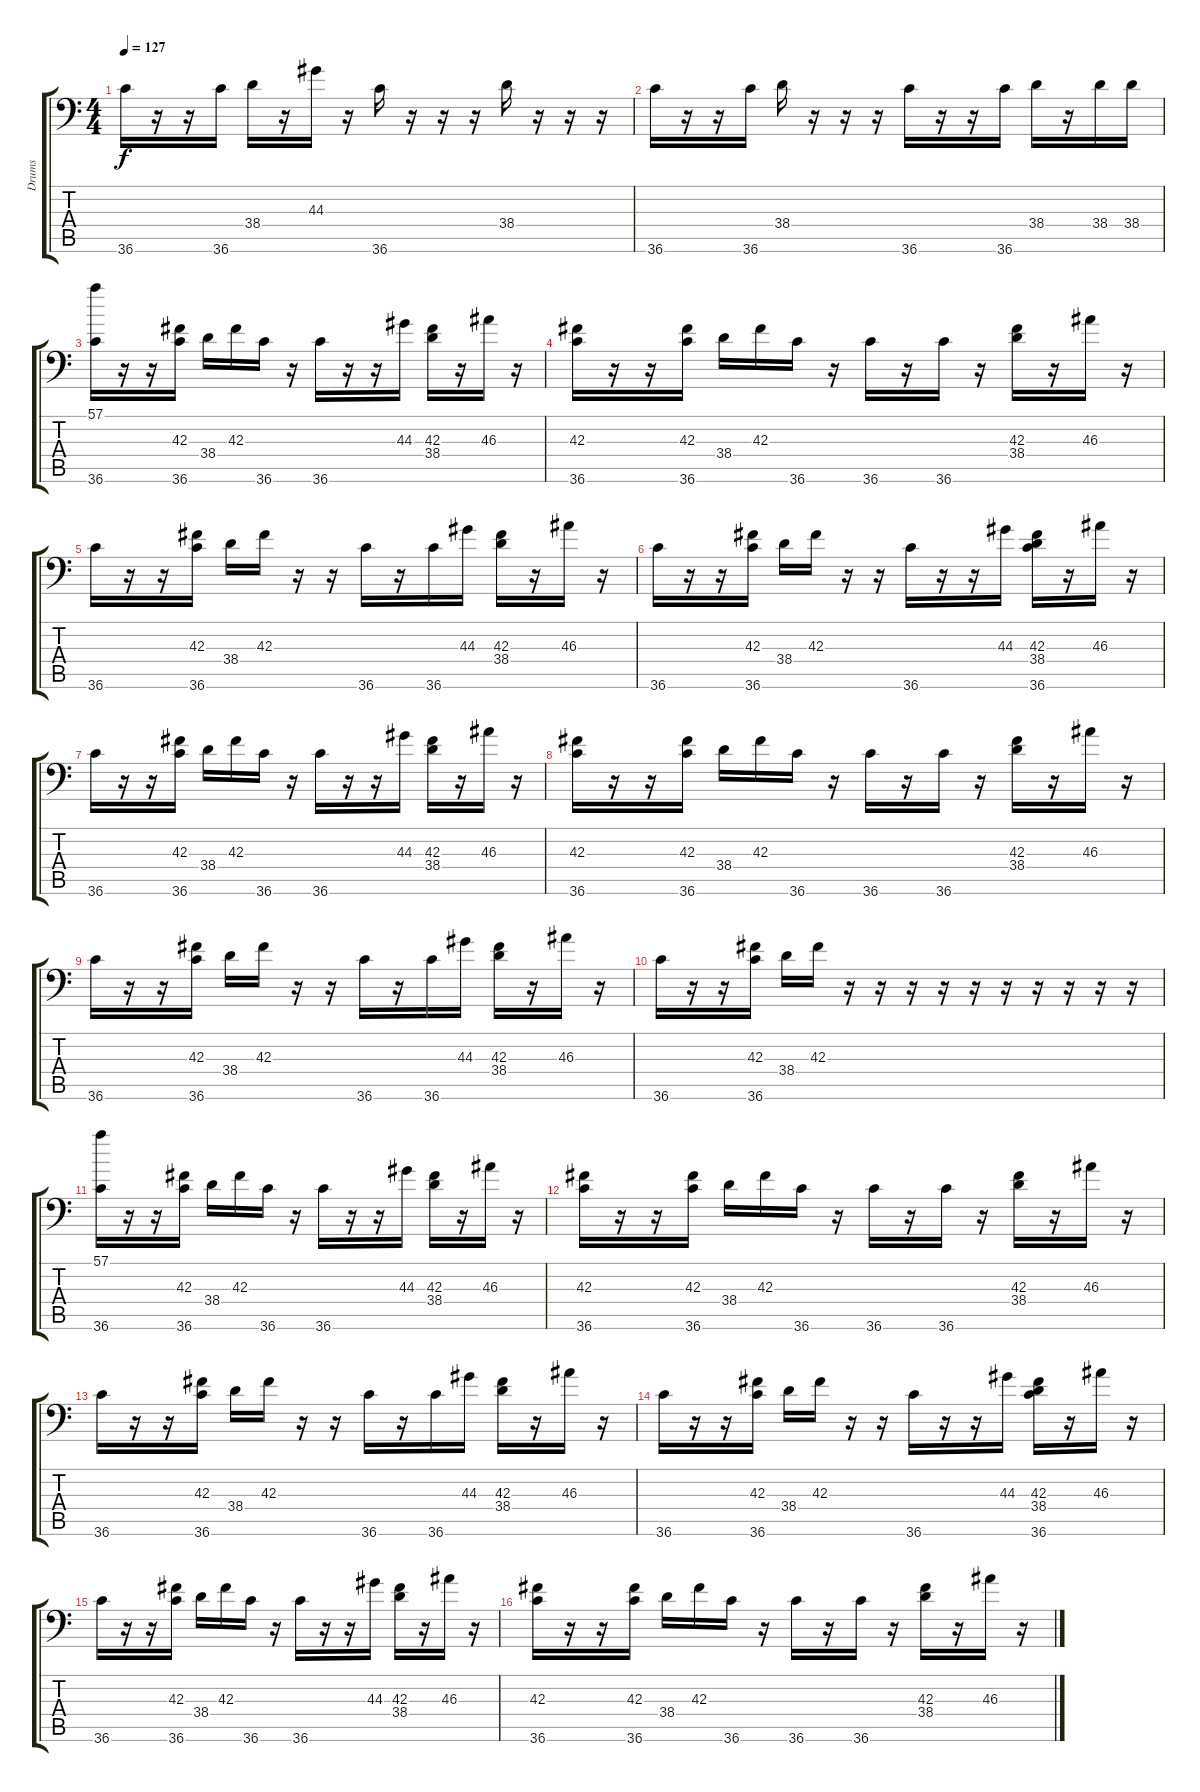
\track ("Drums" "Drums") {instrument acousticgrandpiano}
\staff {score tabs}
\tuning (C-1 C-1 C-1 C-1 C-1 C-1) {hide}
\ts (4 4)
\tempo 127
\clef f4
\ks c
36.6.16{dy f} r.16 r.16 36.6.16 38.4.16 r.16 44.3.16 r.16 36.6.16 r.16 r.16 r.16 38.4.16 r.16 r.16 r.16 |
36.6.16 r.16 r.16 36.6.16 38.4.16 r.16 r.16 r.16 36.6.16 r.16 r.16 36.6.16 38.4.16 r.16 38.4.16 38.4.16 |
(57.1 36.6).16 r.16 r.16 (42.3 36.6).16 38.4.16 42.3.16 36.6.16 r.16 36.6.16 r.16 r.16 44.3.16 (42.3 38.4).16 r.16 46.3.16 r.16 |
(42.3 36.6).16 r.16 r.16 (42.3 36.6).16 38.4.16 42.3.16 36.6.16 r.16 36.6.16 r.16 36.6.16 r.16 (42.3 38.4).16 r.16 46.3.16 r.16 |
36.6.16 r.16 r.16 (42.3 36.6).16 38.4.16 42.3.16 r.16 r.16 36.6.16 r.16 36.6.16 44.3.16 (42.3 38.4).16 r.16 46.3.16 r.16 |
36.6.16 r.16 r.16 (42.3 36.6).16 38.4.16 42.3.16 r.16 r.16 36.6.16 r.16 r.16 44.3.16 (42.3 38.4 36.6).16 r.16 46.3.16 r.16 |
36.6.16 r.16 r.16 (42.3 36.6).16 38.4.16 42.3.16 36.6.16 r.16 36.6.16 r.16 r.16 44.3.16 (42.3 38.4).16 r.16 46.3.16 r.16 |
(42.3 36.6).16 r.16 r.16 (42.3 36.6).16 38.4.16 42.3.16 36.6.16 r.16 36.6.16 r.16 36.6.16 r.16 (42.3 38.4).16 r.16 46.3.16 r.16 |
36.6.16 r.16 r.16 (42.3 36.6).16 38.4.16 42.3.16 r.16 r.16 36.6.16 r.16 36.6.16 44.3.16 (42.3 38.4).16 r.16 46.3.16 r.16 |
36.6.16 r.16 r.16 (42.3 36.6).16 38.4.16 42.3.16 r.16 r.16 r.16 r.16 r.16 r.16 r.16 r.16 r.16 r.16 |
(57.1 36.6).16 r.16 r.16 (42.3 36.6).16 38.4.16 42.3.16 36.6.16 r.16 36.6.16 r.16 r.16 44.3.16 (42.3 38.4).16 r.16 46.3.16 r.16 |
(42.3 36.6).16 r.16 r.16 (42.3 36.6).16 38.4.16 42.3.16 36.6.16 r.16 36.6.16 r.16 36.6.16 r.16 (42.3 38.4).16 r.16 46.3.16 r.16 |
36.6.16 r.16 r.16 (42.3 36.6).16 38.4.16 42.3.16 r.16 r.16 36.6.16 r.16 36.6.16 44.3.16 (42.3 38.4).16 r.16 46.3.16 r.16 |
36.6.16 r.16 r.16 (42.3 36.6).16 38.4.16 42.3.16 r.16 r.16 36.6.16 r.16 r.16 44.3.16 (42.3 38.4 36.6).16 r.16 46.3.16 r.16 |
36.6.16 r.16 r.16 (42.3 36.6).16 38.4.16 42.3.16 36.6.16 r.16 36.6.16 r.16 r.16 44.3.16 (42.3 38.4).16 r.16 46.3.16 r.16 |
(42.3 36.6).16 r.16 r.16 (42.3 36.6).16 38.4.16 42.3.16 36.6.16 r.16 36.6.16 r.16 36.6.16 r.16 (42.3 38.4).16 r.16 46.3.16 r.16
